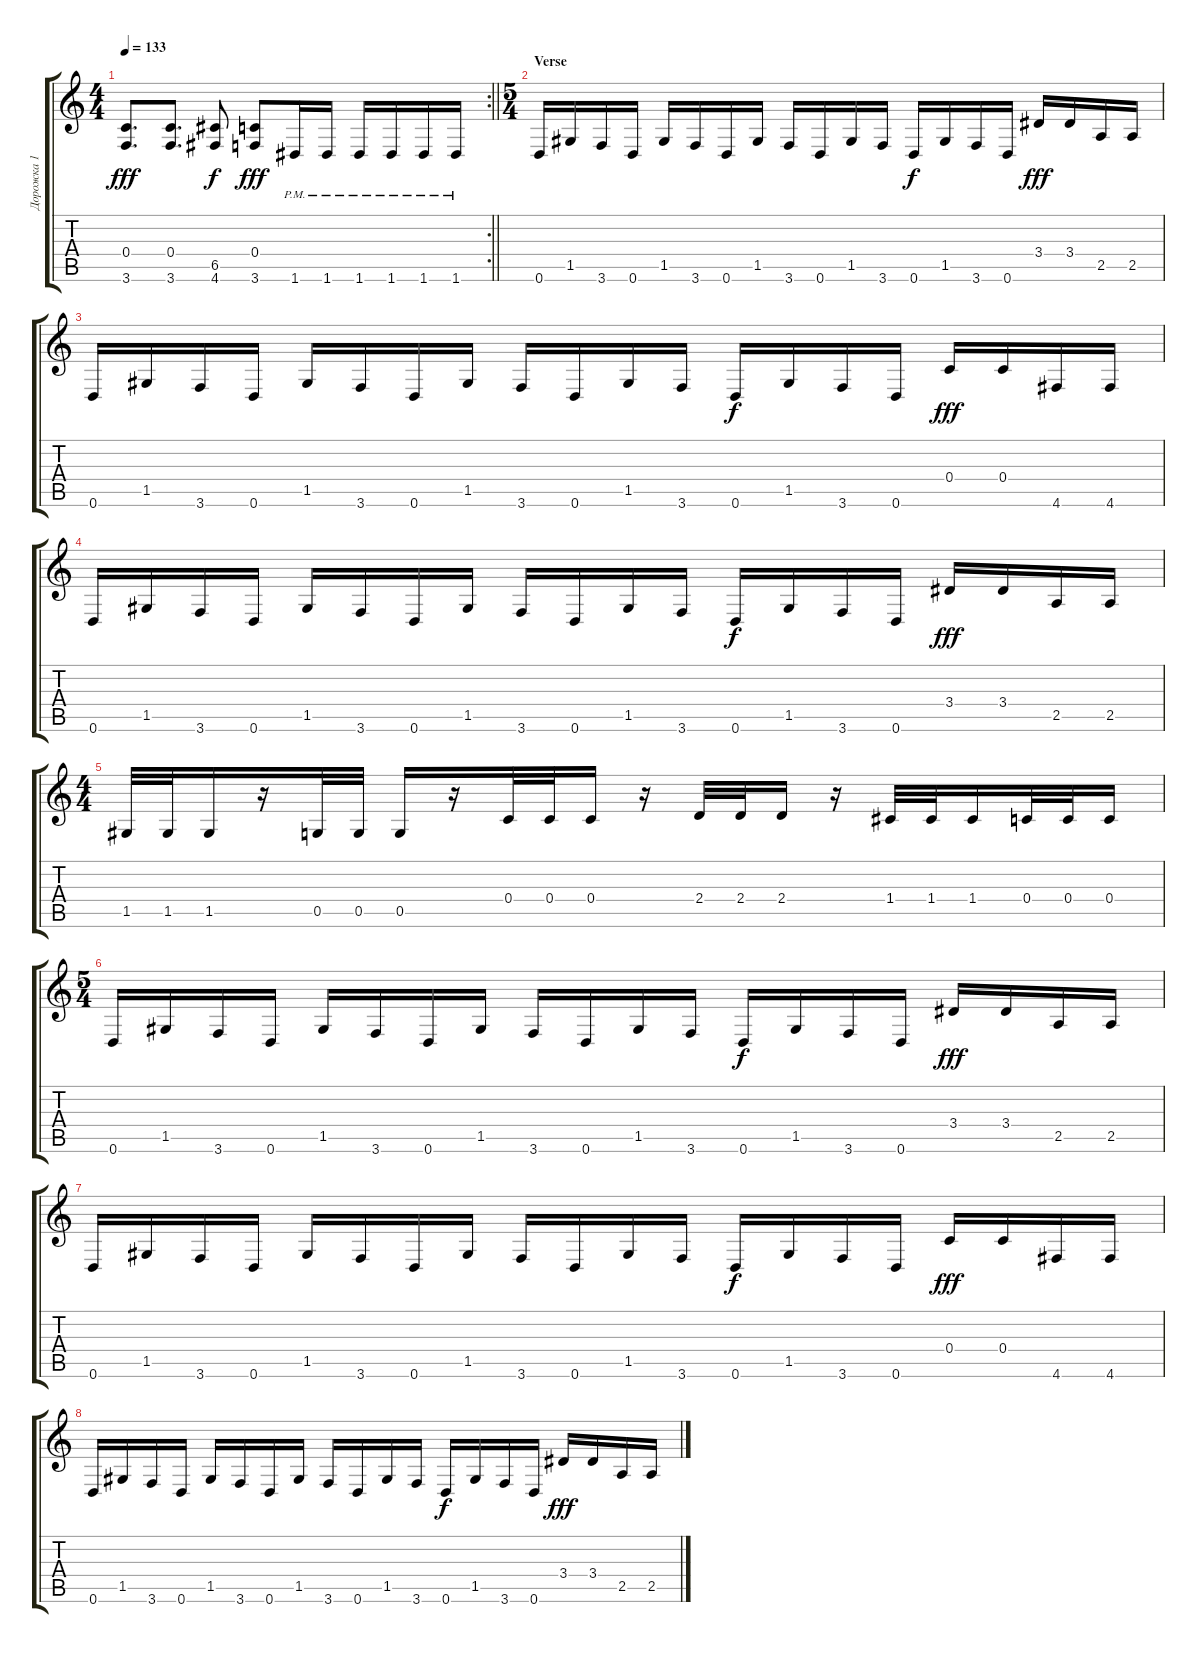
\track ("Дорожка 1" "Дорожка 1") {instrument distortionguitar}
\staff {score tabs}
\tuning (D4 A3 F3 C3 G2 D2) {hide}
\rc 2
\ts (4 4)
\tempo 133
\clef g2
\barLineRight lightlight
\ks c
(0.4 3.6).8{d dy fff} (0.4 3.6).8{d} (6.5 4.6).8{dy f} (0.4 3.6).8{dy fff} 1.6{pm}.16 1.6{pm}.16 1.6{pm}.16 1.6{pm}.16 1.6{pm}.16 1.6{pm}.16 |
\ts (5 4)
\section ("" "Verse")
0.6.16 1.5.16 3.6.16 0.6.16 1.5.16 3.6.16 0.6.16 1.5.16 3.6.16 0.6.16 1.5.16 3.6.16 0.6.16{dy f} 1.5.16 3.6.16 0.6.16 3.4.16{dy fff} 3.4.16 2.5.16 2.5.16 |
0.6.16 1.5.16 3.6.16 0.6.16 1.5.16 3.6.16 0.6.16 1.5.16 3.6.16 0.6.16 1.5.16 3.6.16 0.6.16{dy f} 1.5.16 3.6.16 0.6.16 0.4.16{dy fff} 0.4.16 4.6.16 4.6.16 |
0.6.16 1.5.16 3.6.16 0.6.16 1.5.16 3.6.16 0.6.16 1.5.16 3.6.16 0.6.16 1.5.16 3.6.16 0.6.16{dy f} 1.5.16 3.6.16 0.6.16 3.4.16{dy fff} 3.4.16 2.5.16 2.5.16 |
\ts (4 4)
1.5.32 1.5.32 1.5.16 r.16 0.5.32 0.5.32 0.5.16 r.16 0.4.32 0.4.32 0.4.16 r.16 2.4.32 2.4.32 2.4.16 r.16 1.4.32 1.4.32 1.4.16 0.4.32 0.4.32 0.4.16 |
\ts (5 4)
0.6.16 1.5.16 3.6.16 0.6.16 1.5.16 3.6.16 0.6.16 1.5.16 3.6.16 0.6.16 1.5.16 3.6.16 0.6.16{dy f} 1.5.16 3.6.16 0.6.16 3.4.16{dy fff} 3.4.16 2.5.16 2.5.16 |
0.6.16 1.5.16 3.6.16 0.6.16 1.5.16 3.6.16 0.6.16 1.5.16 3.6.16 0.6.16 1.5.16 3.6.16 0.6.16{dy f} 1.5.16 3.6.16 0.6.16 0.4.16{dy fff} 0.4.16 4.6.16 4.6.16 |
0.6.16 1.5.16 3.6.16 0.6.16 1.5.16 3.6.16 0.6.16 1.5.16 3.6.16 0.6.16 1.5.16 3.6.16 0.6.16{dy f} 1.5.16 3.6.16 0.6.16 3.4.16{dy fff} 3.4.16 2.5.16 2.5.16
